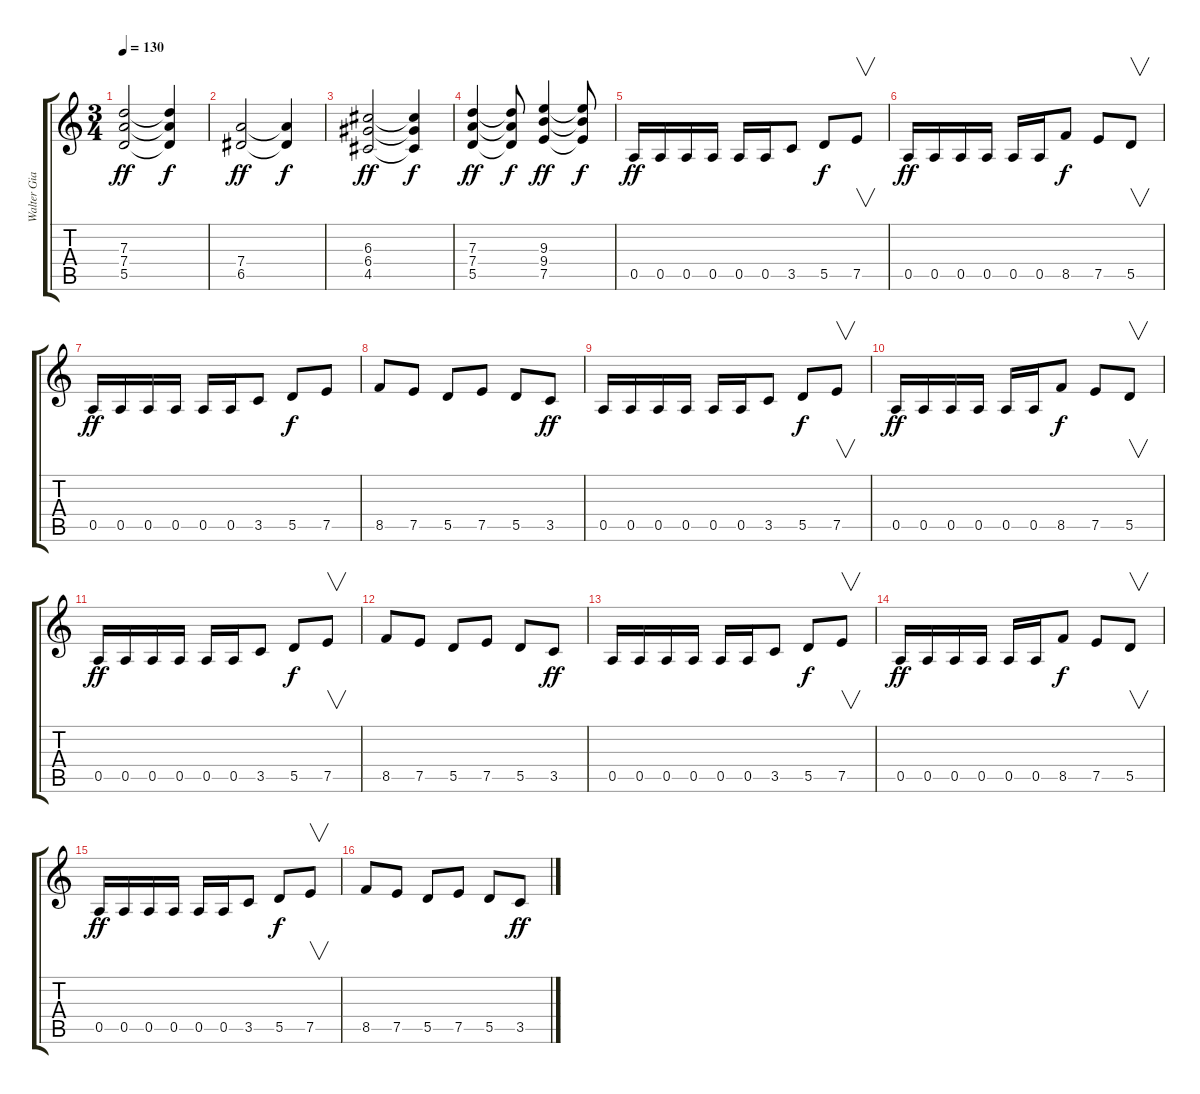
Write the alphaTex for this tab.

\track ("Walter Giardino" "Walter Gia") {instrument overdrivenguitar}
\staff {score tabs}
\tuning (E4 B3 G3 D3 A2 E2) {hide}
\ts (3 4)
\tempo 130
\clef g2
\ks c
(7.3 7.4 5.5).2{dy ff} (7.3{t} 7.4{t} 5.5{t}).4{dy f} |
(7.4 6.5).2{dy ff} (7.4{t} 6.5{t}).4{dy f} |
(6.3 6.4 4.5).2{dy ff} (6.3{t} 6.4{t} 4.5{t}).4{dy f} |
(7.3 7.4 5.5).4{dy ff} (7.3{t} 7.4{t} 5.5{t}).8{dy f} (9.3 9.4 7.5).4{dy ff} (9.3{t} 9.4{t} 7.5{t}).8{dy f} |
0.5.16{dy ff} 0.5.16 0.5.16 0.5.16 0.5.16 0.5.16 3.5.8 5.5.8{dy f} 7.5.8{v} |
0.5.16{dy ff} 0.5.16 0.5.16 0.5.16 0.5.16 0.5.16 8.5.8{dy f} 7.5.8 5.5.8{v} |
0.5.16{dy ff} 0.5.16 0.5.16 0.5.16 0.5.16 0.5.16 3.5.8 5.5.8{dy f} 7.5.8 |
8.5.8 7.5.8 5.5.8 7.5.8 5.5.8 3.5.8{dy ff} |
0.5.16 0.5.16 0.5.16 0.5.16 0.5.16 0.5.16 3.5.8 5.5.8{dy f} 7.5.8{v} |
0.5.16{dy ff} 0.5.16 0.5.16 0.5.16 0.5.16 0.5.16 8.5.8{dy f} 7.5.8 5.5.8{v} |
0.5.16{dy ff} 0.5.16 0.5.16 0.5.16 0.5.16 0.5.16 3.5.8 5.5.8{dy f} 7.5.8{v} |
8.5.8 7.5.8 5.5.8 7.5.8 5.5.8 3.5.8{dy ff} |
0.5.16 0.5.16 0.5.16 0.5.16 0.5.16 0.5.16 3.5.8 5.5.8{dy f} 7.5.8{v} |
0.5.16{dy ff} 0.5.16 0.5.16 0.5.16 0.5.16 0.5.16 8.5.8{dy f} 7.5.8 5.5.8{v} |
0.5.16{dy ff} 0.5.16 0.5.16 0.5.16 0.5.16 0.5.16 3.5.8 5.5.8{dy f} 7.5.8{v} |
8.5.8 7.5.8 5.5.8 7.5.8 5.5.8 3.5.8{dy ff}
